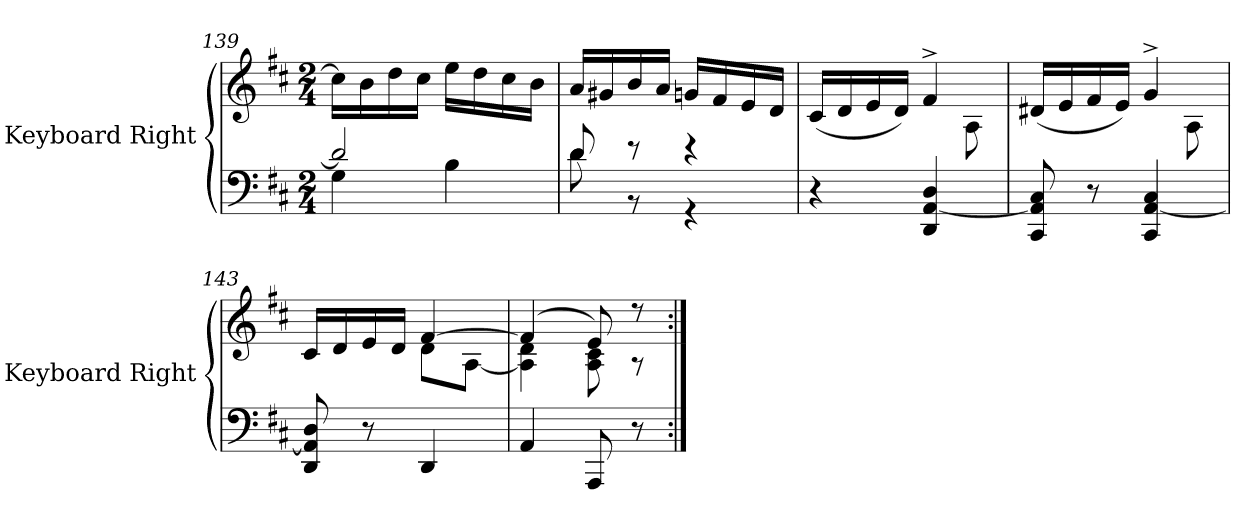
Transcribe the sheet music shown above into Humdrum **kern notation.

**kern	**kern
*part1	*part1
*staff2	*staff1
*I"Keyboard Right	*
*I'Keyboard Right	*
*clefF4	*clefG2
*k[f#c#]	*k[f#c#]
*D:	*D:
*M2/4	*M2/4
=139	=139
*^	*
4G\	2d/]	16cc#\LL]
.	.	16b\
.	.	16dd\
.	.	16cc#\JJ
4B\	.	16ee\LL
.	.	16dd\
.	.	16cc#\
.	.	16b\JJ
!!LO:LB:g=z
=140	=140	=140
8d\	8d/	16a/LL
.	.	16g#X/
8r	8r	16b/
.	.	16a/JJ
4r	4r	16gn/LL
.	.	16f#/
.	.	16e/
.	.	16d/JJ
*v	*v	*
=141	=141
*	*^
4r	(<16c#/LL	4.ryy
.	16d/	.
.	16e/	.
.	16d/JJ)	.
4DD/ [4AA/ 4D/	4f#^/	.
.	.	8A\
=142	=142	=142
8CC#/ 8AA/] 8C#/	(<16d#X/LL	4.ryy
.	16e/	.
8r	16f#/	.
.	16e/JJ)	.
4CC#/ [4AA/ 4C#/	4g^/	.
.	.	8A\
=143	=143	=143
8DD/ 8AA/] 8D/	16c#/LL	4ryy
.	16d/	.
8r	16e/	.
.	16d/JJ	.
4DD/	[4f#/	8d\L
.	.	[8A\J
=144	=144	=144
4AA/	(<4f#/]	4A\] 4d\
8AAA/	8e/)	8A\ 8c#\
8r	8r	8r
*	*v	*v
=:|!	=:|!
*-	*-
